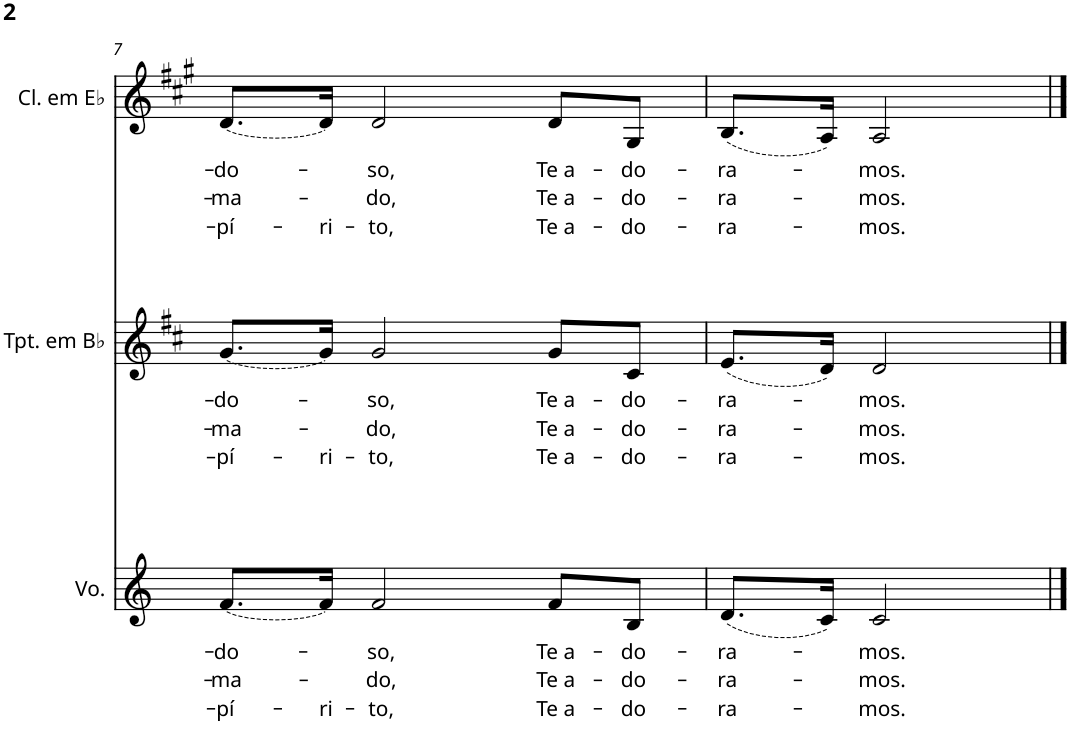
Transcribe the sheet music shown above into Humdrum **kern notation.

**kern	**text	**text	**text	**kern	**text	**text	**text	**kern	**text	**text	**text
*part3	*part3	*part3	*part3	*part2	*part2	*part2	*part2	*part1	*part1	*part1	*part1
*staff3	*staff3	*staff3	*staff3	*staff2	*staff2	*staff2	*staff2	*staff1	*staff1	*staff1	*staff1
*I"Voz	*	*	*	*I"Trompete em Bb	*	*	*	*I"Clarinete em Eb	*	*	*
*I'Vo.	*	*	*	*I'Tpt. em Bb	*	*	*	*I'Cl. em Eb	*	*	*
!!LO:PB:g=z
*clefG2	*	*	*	*clefG2	*	*	*	*clefG2	*	*	*
*	*	*	*	*Trd1c2	*	*	*	*Trd1c2	*	*	*
*k[]	*	*	*	*k[f#c#]	*	*	*	*k[f#c#g#]	*	*	*
*M4/4	*	*	*	*M4/4	*	*	*	*M4/4	*	*	*
=7	=7	=7	=7	=7	=7	=7	=7	=7	=7	=7	=7
!LO:T:dash	!LO:LY:b	!LO:LY:b	!LO:LY:b	!LO:T:dash	!LO:LY:b	!LO:LY:b	!LO:LY:b	!LO:T:dash	!LO:LY:b	!LO:LY:b	!LO:LY:b
[8.f/L	-do-	-ma-	-pí-	[8.g/L	-do-	-ma-	-pí-	[8.d/L	-do-	-ma-	-pí-
!	!	!	!LO:LY:b	!	!	!	!LO:LY:b	!	!	!	!LO:LY:b
16f/Jk]	.	.	-ri-	16g/Jk]	.	.	-ri-	16d/Jk]	.	.	-ri-
!	!LO:LY:b	!LO:LY:b	!LO:LY:b	!	!LO:LY:b	!LO:LY:b	!LO:LY:b	!	!LO:LY:b	!LO:LY:b	!LO:LY:b
2f/	-so,	-do,	-to,	2g/	-so,	-do,	-to,	2d/	-so,	-do,	-to,
!	!LO:LY:b	!LO:LY:b	!LO:LY:b	!	!LO:LY:b	!LO:LY:b	!LO:LY:b	!	!LO:LY:b	!LO:LY:b	!LO:LY:b
8f/L	Te a-	Te a-	Te a-	8g/L	Te a-	Te a-	Te a-	8d/L	Te a-	Te a-	Te a-
!	!LO:LY:b	!LO:LY:b	!LO:LY:b	!	!LO:LY:b	!LO:LY:b	!LO:LY:b	!	!LO:LY:b	!LO:LY:b	!LO:LY:b
8B/J	-do-	-do-	-do-	8c#/J	-do-	-do-	-do-	8G#/J	-do-	-do-	-do-
=8	=8	=8	=8	=8	=8	=8	=8	=8	=8	=8	=8
!	!LO:LY:b	!LO:LY:b	!LO:LY:b	!	!LO:LY:b	!LO:LY:b	!LO:LY:b	!	!LO:LY:b	!LO:LY:b	!LO:LY:b
(8.d/L	-ra-	-ra-	-ra-	(8.e/L	-ra-	-ra-	-ra-	(8.B/L	-ra-	-ra-	-ra-
16c/Jk)	.	.	.	16d/Jk)	.	.	.	16A/Jk)	.	.	.
!	!LO:LY:b	!LO:LY:b	!LO:LY:b	!	!LO:LY:b	!LO:LY:b	!LO:LY:b	!	!LO:LY:b	!LO:LY:b	!LO:LY:b
2c/	-mos.	-mos.	-mos.	2d/	-mos.	-mos.	-mos.	2A/	-mos.	-mos.	-mos.
==	==	==	==	==	==	==	==	==	==	==	==
*-	*-	*-	*-	*-	*-	*-	*-	*-	*-	*-	*-
